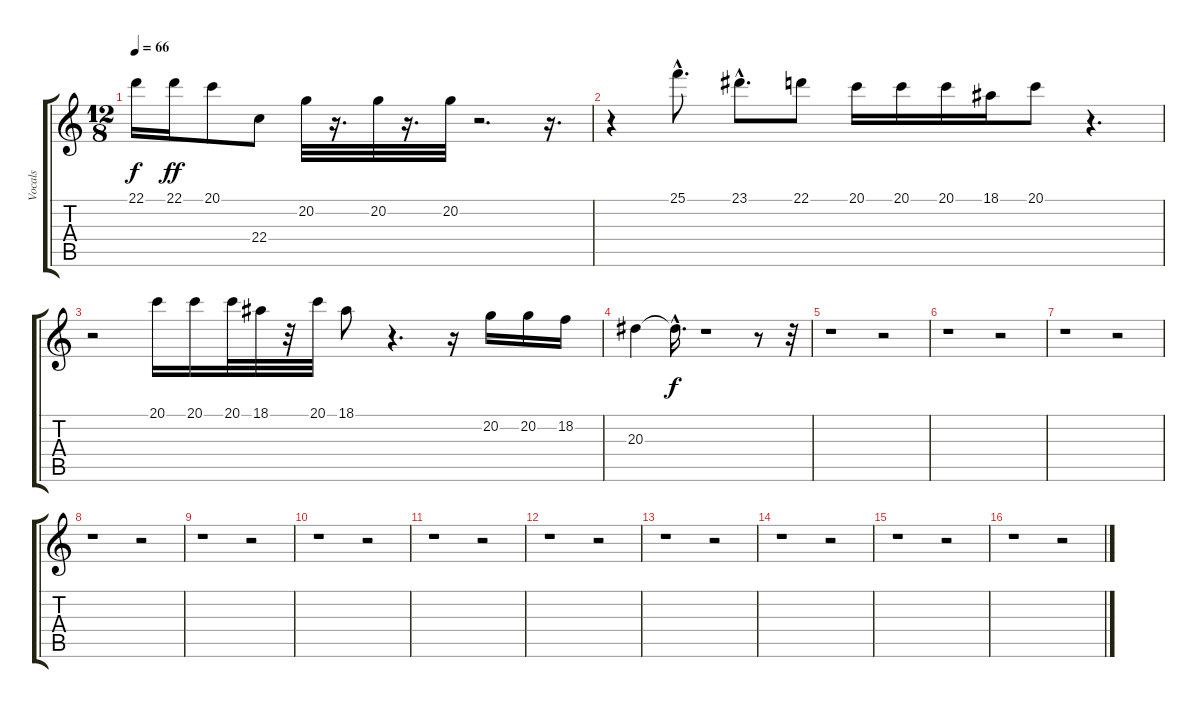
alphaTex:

\track ("Vocals" "Vocals") {instrument lead4chiff}
\staff {score tabs}
\tuning (E4 B3 G3 D3 A2 E2) {hide}
\ts (12 8)
\tempo 66
\clef g2
\ks c
22.1{t}.16{dy f} 22.1.16{dy ff} 20.1.8 22.4.8 20.2.32 r.16{d} 20.2.32 r.16{d} 20.2.32 r.2{d} r.16{d} |
r.4 25.1{hac}.8{d} 23.1{hac}.8{d} 22.1.8 20.1.16 20.1.16 20.1.16 18.1.16 20.1.8 r.4{d} |
r.2 20.1.16 20.1.16 20.1.32 18.1.32 r.32 20.1.32 18.1.8 r.4{d} r.16 20.2.16 20.2.16 18.2.16 |
20.3.4 20.3{hac t}.16{d dy f} r.1 r.8 r.32 |
r.1 r.2 |
r.1 r.2 |
r.1 r.2 |
r.1 r.2 |
r.1 r.2 |
r.1 r.2 |
r.1 r.2 |
r.1 r.2 |
r.1 r.2 |
r.1 r.2 |
r.1 r.2 |
r.1 r.2
